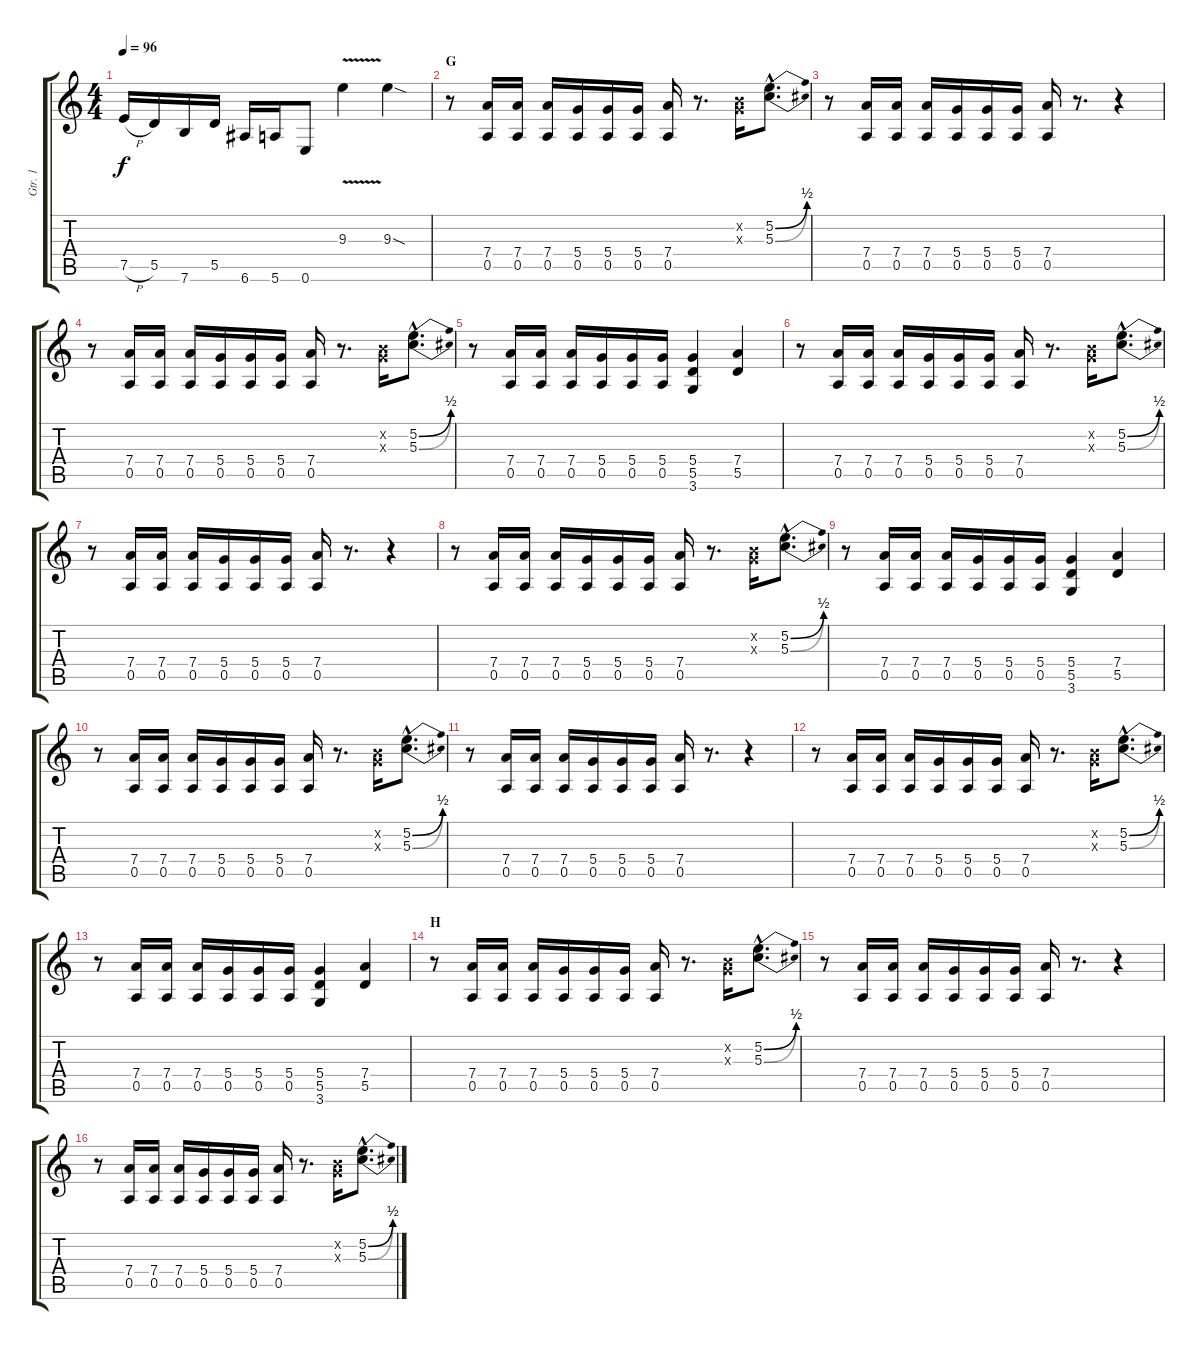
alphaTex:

\track ("Gtr. 1" "Gtr. 1") {instrument distortionguitar}
\staff {score tabs}
\tuning (E4 B3 G3 D3 A2 E2) {hide}
\ts (4 4)
\tempo 96
\clef g2
\ks c
7.5{h}.16{dy f} 5.5.16 7.6.16 5.5.16 6.6.16 5.6.16 0.6.8 9.3{v}.4 9.3{sod}.4 |
\section ("" "G")
r.8{volume 13 instrument distortionguitar} (7.4 0.5).16 (7.4 0.5).16 (7.4 0.5).16 (5.4 0.5).16 (5.4 0.5).16 (5.4 0.5).16 (7.4 0.5).16 r.8{d} (0.2{x} 0.3{x}).16 (5.2{be (bend 0 0 60 2) hac} 5.3{be (bend 0 0 60 2) hac}).8{d} |
r.8 (7.4 0.5).16 (7.4 0.5).16 (7.4 0.5).16 (5.4 0.5).16 (5.4 0.5).16 (5.4 0.5).16 (7.4 0.5).16 r.8{d} r.4 |
r.8 (7.4 0.5).16 (7.4 0.5).16 (7.4 0.5).16 (5.4 0.5).16 (5.4 0.5).16 (5.4 0.5).16 (7.4 0.5).16 r.8{d} (0.2{x} 0.3{x}).16 (5.2{be (bend 0 0 60 2) hac} 5.3{be (bend 0 0 60 2) hac}).8{d} |
r.8 (7.4 0.5).16 (7.4 0.5).16 (7.4 0.5).16 (5.4 0.5).16 (5.4 0.5).16 (5.4 0.5).16 (5.4 5.5 3.6).4 (7.4 5.5).4 |
r.8 (7.4 0.5).16 (7.4 0.5).16 (7.4 0.5).16 (5.4 0.5).16 (5.4 0.5).16 (5.4 0.5).16 (7.4 0.5).16 r.8{d} (0.2{x} 0.3{x}).16 (5.2{be (bend 0 0 60 2) hac} 5.3{be (bend 0 0 60 2) hac}).8{d} |
r.8 (7.4 0.5).16 (7.4 0.5).16 (7.4 0.5).16 (5.4 0.5).16 (5.4 0.5).16 (5.4 0.5).16 (7.4 0.5).16 r.8{d} r.4 |
r.8 (7.4 0.5).16 (7.4 0.5).16 (7.4 0.5).16 (5.4 0.5).16 (5.4 0.5).16 (5.4 0.5).16 (7.4 0.5).16 r.8{d} (0.2{x} 0.3{x}).16 (5.2{be (bend 0 0 60 2) hac} 5.3{be (bend 0 0 60 2) hac}).8{d} |
r.8 (7.4 0.5).16 (7.4 0.5).16 (7.4 0.5).16 (5.4 0.5).16 (5.4 0.5).16 (5.4 0.5).16 (5.4 5.5 3.6).4 (7.4 5.5).4 |
r.8 (7.4 0.5).16 (7.4 0.5).16 (7.4 0.5).16 (5.4 0.5).16 (5.4 0.5).16 (5.4 0.5).16 (7.4 0.5).16 r.8{d} (0.2{x} 0.3{x}).16 (5.2{be (bend 0 0 60 2) hac} 5.3{be (bend 0 0 60 2) hac}).8{d} |
r.8 (7.4 0.5).16 (7.4 0.5).16 (7.4 0.5).16 (5.4 0.5).16 (5.4 0.5).16 (5.4 0.5).16 (7.4 0.5).16 r.8{d} r.4 |
r.8 (7.4 0.5).16 (7.4 0.5).16 (7.4 0.5).16 (5.4 0.5).16 (5.4 0.5).16 (5.4 0.5).16 (7.4 0.5).16 r.8{d} (0.2{x} 0.3{x}).16 (5.2{be (bend 0 0 60 2) hac} 5.3{be (bend 0 0 60 2) hac}).8{d} |
r.8 (7.4 0.5).16 (7.4 0.5).16 (7.4 0.5).16 (5.4 0.5).16 (5.4 0.5).16 (5.4 0.5).16 (5.4 5.5 3.6).4 (7.4 5.5).4 |
\section ("" "H")
r.8 (7.4 0.5).16 (7.4 0.5).16 (7.4 0.5).16 (5.4 0.5).16 (5.4 0.5).16 (5.4 0.5).16 (7.4 0.5).16 r.8{d} (0.2{x} 0.3{x}).16 (5.2{be (bend 0 0 60 2) hac} 5.3{be (bend 0 0 60 2) hac}).8{d} |
r.8 (7.4 0.5).16 (7.4 0.5).16 (7.4 0.5).16 (5.4 0.5).16 (5.4 0.5).16 (5.4 0.5).16 (7.4 0.5).16 r.8{d} r.4 |
r.8 (7.4 0.5).16 (7.4 0.5).16 (7.4 0.5).16 (5.4 0.5).16 (5.4 0.5).16 (5.4 0.5).16 (7.4 0.5).16 r.8{d} (0.2{x} 0.3{x}).16 (5.2{be (bend 0 0 60 2) hac} 5.3{be (bend 0 0 60 2) hac}).8{d}
